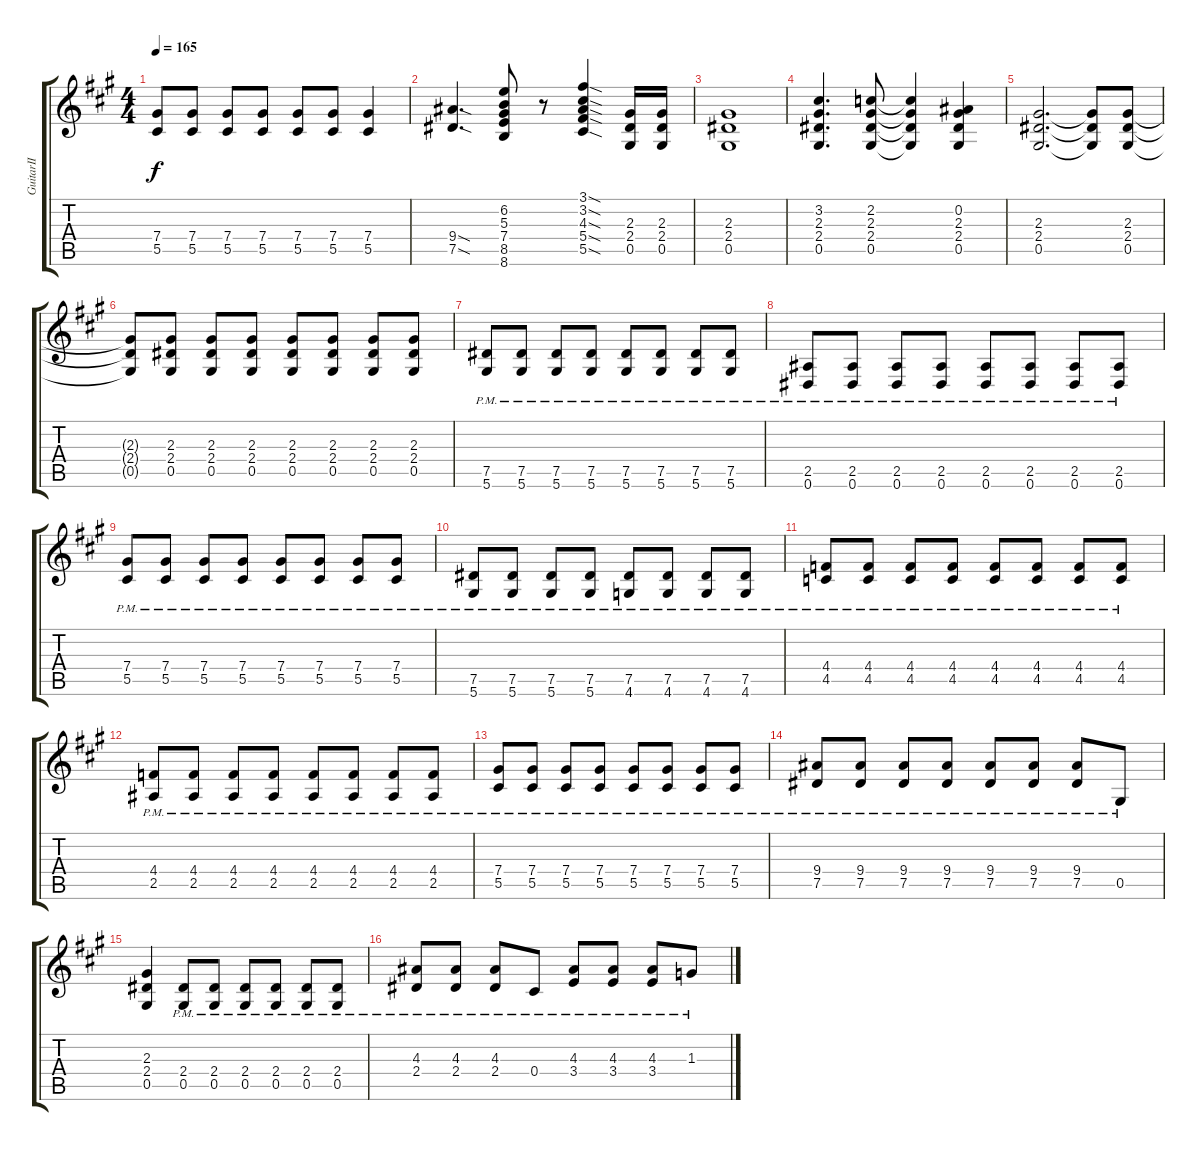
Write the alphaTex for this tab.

\track ("GuitarⅡ" "GuitarⅡ") {instrument electricguitarmuted}
\staff {score tabs}
\tuning (Eb4 Bb3 Gb3 Db3 Ab2 Eb2) {hide}
\ts (4 4)
\tempo 165
\clef g2
\ks a
(7.4 5.5).8{dy f} (7.4 5.5).8 (7.4 5.5).8 (7.4 5.5).8 (7.4 5.5).8 (7.4 5.5).8 (7.4 5.5).4 |
(9.4{sod} 7.5{sod}).4{d} (6.2 5.3 7.4 8.5 8.6).8 r.8 (3.1{sod} 3.2{sod} 4.3{sod} 5.4{sod} 5.5{sod}).4 (2.3 2.4 0.5).16 (2.3 2.4 0.5).16 |
(2.3 2.4 0.5).1 |
(3.2 2.3 2.4 0.5).4{d} (2.2 2.3 2.4 0.5).8 (2.2{t} 2.3{t} 2.4{t} 0.5{t}).4 (0.2 2.3 2.4 0.5).4 |
(2.3 2.4 0.5).2{d} (2.3{t} 2.4{t} 0.5{t}).8 (2.3 2.4 0.5).8 |
(2.3{t} 2.4{t} 0.5{t}).8 (2.3 2.4 0.5).8 (2.3 2.4 0.5).8 (2.3 2.4 0.5).8 (2.3 2.4 0.5).8 (2.3 2.4 0.5).8 (2.3 2.4 0.5).8 (2.3 2.4 0.5).8 |
(7.5{pm} 5.6{pm}).8 (7.5{pm} 5.6{pm}).8 (7.5{pm} 5.6{pm}).8 (7.5{pm} 5.6{pm}).8 (7.5{pm} 5.6{pm}).8 (7.5{pm} 5.6{pm}).8 (7.5{pm} 5.6{pm}).8 (7.5{pm} 5.6{pm}).8 |
(2.5{pm} 0.6{pm}).8 (2.5{pm} 0.6{pm}).8 (2.5{pm} 0.6{pm}).8 (2.5{pm} 0.6{pm}).8 (2.5{pm} 0.6{pm}).8 (2.5{pm} 0.6{pm}).8 (2.5{pm} 0.6{pm}).8 (2.5{pm} 0.6{pm}).8 |
(7.4{pm} 5.5{pm}).8 (7.4{pm} 5.5{pm}).8 (7.4{pm} 5.5{pm}).8 (7.4{pm} 5.5{pm}).8 (7.4{pm} 5.5{pm}).8 (7.4{pm} 5.5{pm}).8 (7.4{pm} 5.5{pm}).8 (7.4{pm} 5.5{pm}).8 |
(7.5{pm} 5.6{pm}).8 (7.5{pm} 5.6{pm}).8 (7.5{pm} 5.6{pm}).8 (7.5{pm} 5.6{pm}).8 (7.5{pm} 4.6{pm}).8 (7.5{pm} 4.6{pm}).8 (7.5{pm} 4.6{pm}).8 (7.5{pm} 4.6{pm}).8 |
(4.4{pm} 4.5{pm}).8 (4.4{pm} 4.5{pm}).8 (4.4{pm} 4.5{pm}).8 (4.4{pm} 4.5{pm}).8 (4.4{pm} 4.5{pm}).8 (4.4{pm} 4.5{pm}).8 (4.4{pm} 4.5{pm}).8 (4.4{pm} 4.5{pm}).8 |
(4.4{pm} 2.5{pm}).8 (4.4{pm} 2.5{pm}).8 (4.4{pm} 2.5{pm}).8 (4.4{pm} 2.5{pm}).8 (4.4{pm} 2.5{pm}).8 (4.4{pm} 2.5{pm}).8 (4.4{pm} 2.5{pm}).8 (4.4{pm} 2.5{pm}).8 |
(7.4{pm} 5.5{pm}).8 (7.4{pm} 5.5{pm}).8 (7.4{pm} 5.5{pm}).8 (7.4{pm} 5.5{pm}).8 (7.4{pm} 5.5{pm}).8 (7.4{pm} 5.5{pm}).8 (7.4{pm} 5.5{pm}).8 (7.4{pm} 5.5{pm}).8 |
(9.4{pm} 7.5{pm}).8 (9.4{pm} 7.5{pm}).8 (9.4{pm} 7.5{pm}).8 (9.4{pm} 7.5{pm}).8 (9.4{pm} 7.5{pm}).8 (9.4{pm} 7.5{pm}).8 (9.4{pm} 7.5{pm}).8 0.5{pm}.8 |
(2.3 2.4 0.5).4 (2.4{pm} 0.5{pm}).8 (2.4{pm} 0.5{pm}).8 (2.4{pm} 0.5{pm}).8 (2.4{pm} 0.5{pm}).8 (2.4{pm} 0.5{pm}).8 (2.4{pm} 0.5{pm}).8 |
(4.3{pm} 2.4{pm}).8 (4.3{pm} 2.4{pm}).8 (4.3{pm} 2.4{pm}).8 0.4{pm}.8 (4.3{pm} 3.4{pm}).8 (4.3{pm} 3.4{pm}).8 (4.3{pm} 3.4{pm}).8 1.3{pm}.8
